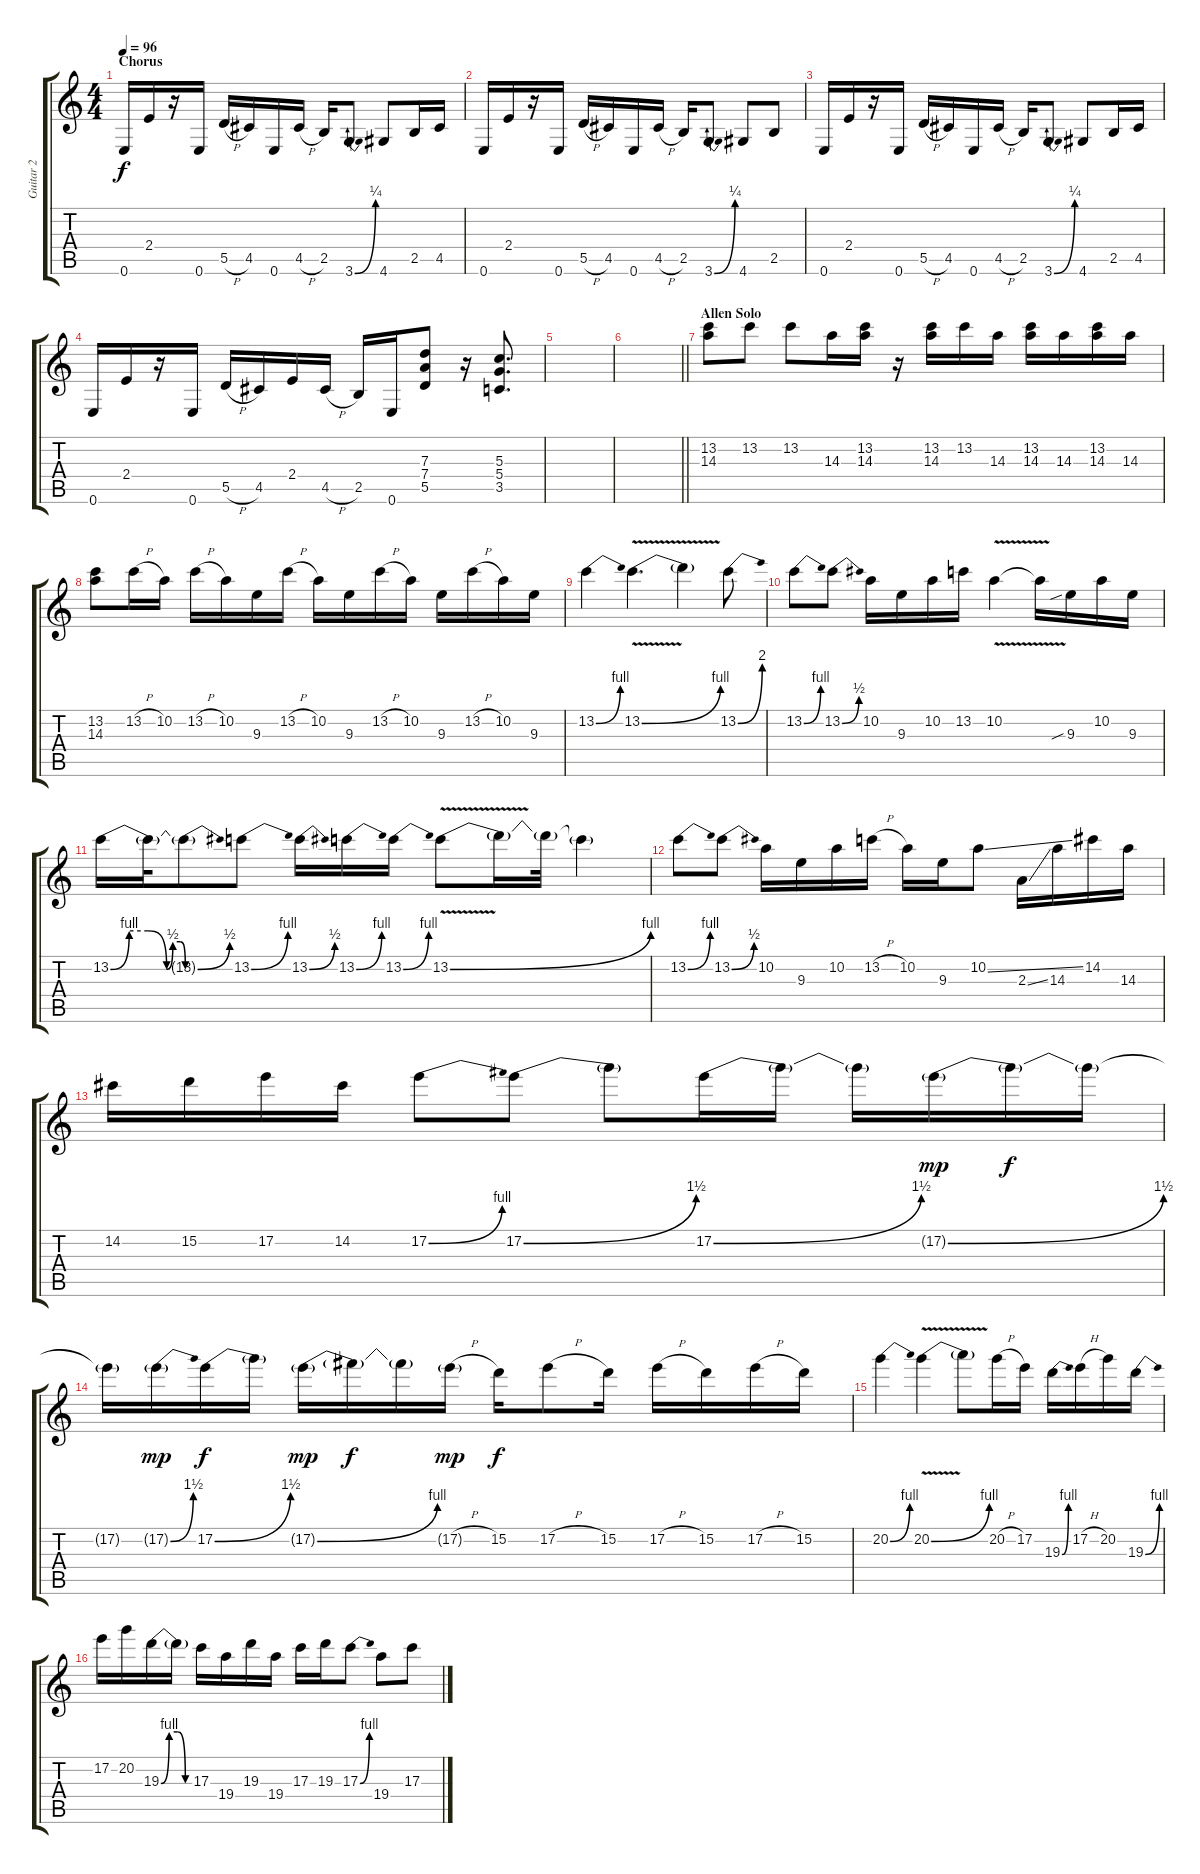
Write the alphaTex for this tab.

\track ("Guitar 2" "Guitar 2") {instrument overdrivenguitar}
\staff {score tabs}
\tuning (E4 B3 G3 D3 A2 E2) {hide}
\ts (4 4)
\section ("" "Chorus")
\tempo 96
\clef g2
\ks c
0.6.16{dy f} 2.4.16 r.16 0.6.16 5.5{h}.16 4.5.16 0.6.16 4.5{h}.16 2.5.16 3.6{be (bend 0 0 60 1)}.8{d} 4.6.8 2.5.16 4.5.16 |
0.6.16 2.4.16 r.16 0.6.16 5.5{h}.16 4.5.16 0.6.16 4.5{h}.16 2.5.16 3.6{be (bend 0 0 60 1)}.8{d} 4.6.8 2.5.8 |
0.6.16 2.4.16 r.16 0.6.16 5.5{h}.16 4.5.16 0.6.16 4.5{h}.16 2.5.16 3.6{be (bend 0 0 60 1)}.8{d} 4.6.8 2.5.16 4.5.16 |
0.6.16 2.4.16 r.16 0.6.16 5.5{h}.16 4.5.16 2.4.16 4.5{h}.16 2.5.16 0.6.16 (7.3 7.4 5.5).8 r.16 (5.3 5.4 3.5).8{d} |
|
\barLineRight lightlight
|
\section ("" "Allen Solo")
(13.2 14.3).8{volume 12 balance 3} 13.2.8 13.2.8 14.3.16 (13.2 14.3).16 r.16 (13.2 14.3).16 13.2.16 14.3.16 (13.2 14.3).16 14.3.16 (13.2 14.3).16 14.3.16 |
(13.2 14.3).8 13.2{h}.16 10.2.16 13.2{h}.16 10.2.16 9.3.16 13.2{h}.16 10.2.16 9.3.16 13.2{h}.16 10.2.16 9.3.16 13.2{h}.16 10.2.16 9.3.16 |
13.2{be (bend 0 0 60 4)}.4 13.2{be (bend 0 0 60 4) v}.4{d} 13.2{t}.4 13.2{be (bend 0 0 60 8)}.8 |
13.2{be (bend 0 0 60 4)}.8 13.2{be (bend 0 0 60 2)}.8 10.2.16 9.3.16 10.2.16 13.2.16 10.2{v}.4 10.2{t}.16 9.3{sib}.16 10.2.16 9.3.16 |
13.2{be (custom 0 0 15 4 30 4 45 0 50 2 56 2 60 0)}.16 13.2{t}.32 13.2{be (bend 0 0 60 2) t}.8 13.2{be (bend 0 0 60 4)}.8 13.2{be (bend 0 0 60 2)}.16 13.2{be (bend 0 0 60 4)}.16 13.2{be (bend 0 0 60 4)}.16 13.2{be (bend 0 0 60 4) v}.8 13.2{t}.16 13.2{t}.32 13.2{t}.4 |
13.2{be (bend 0 0 60 4)}.8 13.2{be (bend 0 0 60 2)}.8 10.2.16 9.3.16 10.2.16 13.2{h}.16 10.2.16 9.3.16 10.2{ss}.8 2.3{ss}.16 14.3.16 14.2.16 14.3.16 |
14.2.16 15.2.16 17.2.16 14.2.16 17.2{be (bend 0 0 60 4)}.8 17.2{be (bend 0 0 60 6)}.8 17.2{t}.8 17.2{be (bend 0 0 60 6)}.16 17.2{t}.16 17.2{t}.16 17.2{be (bend 0 0 60 6) g}.16{dy mp} 17.2{t}.16{dy f} 17.2{t}.16 |
17.2{t}.16 17.2{be (bend 0 0 60 6) g}.16{dy mp} 17.2{be (bend 0 0 60 6)}.16{dy f} 17.2{t}.16 17.2{be (bend 0 0 60 4) g}.16{dy mp} 17.2{t}.16{dy f} 17.2{t}.16 17.2{h g}.16{dy mp} 15.2.16{dy f} 17.2{h}.8 15.2.16 17.2{h}.16 15.2.16 17.2{h}.16 15.2.16 |
20.2{be (bend 0 0 60 4)}.4 20.2{be (bend 0 0 60 4) v}.4 20.2{t}.8 20.2{h}.16 17.2.16 19.3{be (bend 0 0 60 4)}.16 17.2{h}.16 20.2.16 19.3{be (bend 0 0 60 4)}.16 |
17.2.16 20.2.16 19.3{be (custom 0 0 15 4 30 4 45 0 60 0)}.16 19.3{t}.16 17.3.16 19.4.16 19.3.16 19.4.16 17.3.16 19.3.16 17.3{be (bend 0 0 60 4)}.8 19.4.8 17.3{ss}.8
